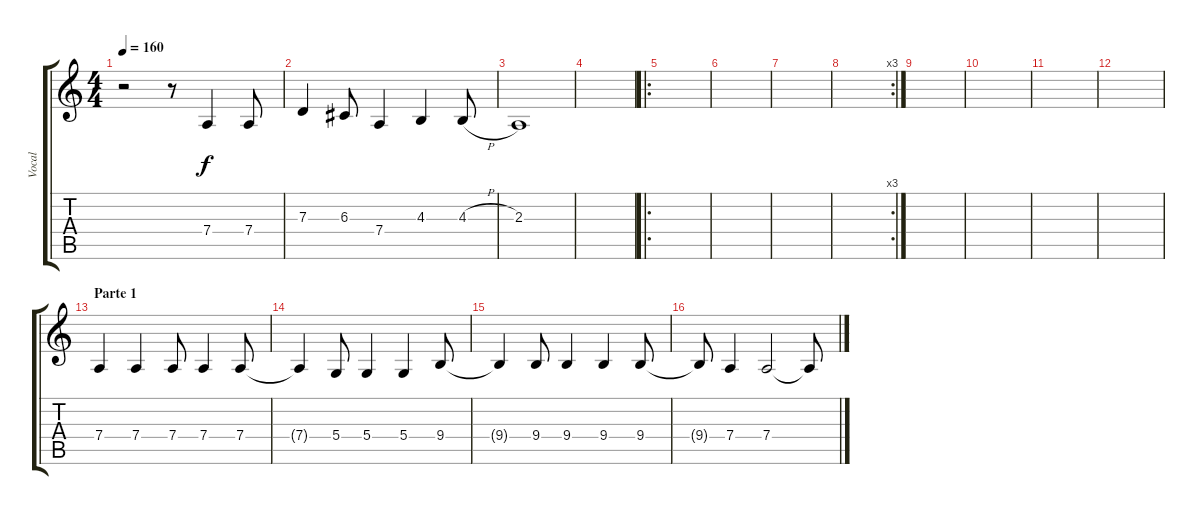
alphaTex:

\track ("Vocal" "Vocal") {instrument tenorsax}
\staff {score tabs}
\tuning (E4 B3 G3 D3 A2 E2) {hide}
\ts (4 4)
\tempo 160
\clef g2
\ks c
r.2{dy f} r.8 7.4.4 7.4.8 |
7.3.4 6.3.8 7.4.4 4.3.4 4.3{h}.8 |
2.3.1 |
|
\ro
|
|
|
\rc 3
|
|
|
|
|
\section ("" "Parte 1")
7.4.4 7.4.4 7.4.8 7.4.4 7.4.8 |
7.4{t}.4 5.4.8 5.4.4 5.4.4 9.4.8 |
9.4{t}.4 9.4.8 9.4.4 9.4.4 9.4.8 |
9.4{t}.8 7.4.4 7.4.2 7.4{t}.8
